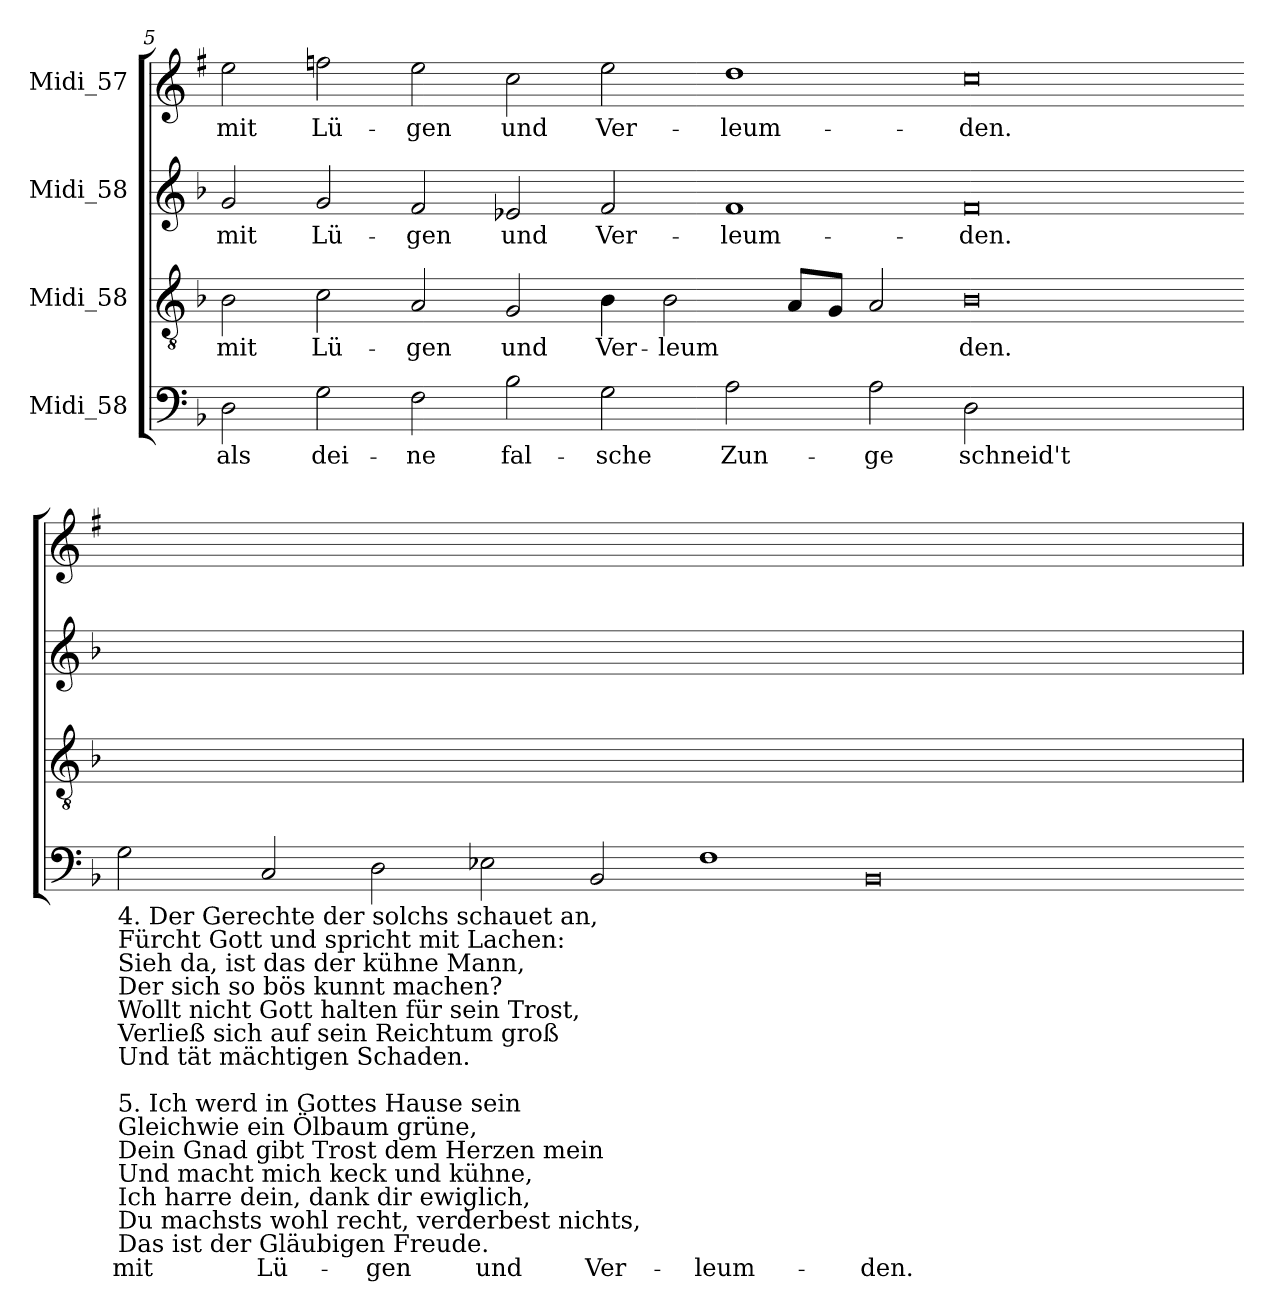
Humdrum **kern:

**kern	**text	**kern	**text	**kern	**text	**kern	**text
*part4	*part4	*part3	*part3	*part2	*part2	*part1	*part1
*staff4	*staff4	*staff3	*staff3	*staff2	*staff2	*staff1	*staff1
*I"Midi_58	*	*I"Midi_58	*	*I"Midi_58	*	*I"Midi_57	*
*clefF4	*	*clefGv2	*	*clefG2	*	*clefG2	*
*	*	*	*	*	*	*ITrd1c2	*
*k[b-]	*	*k[b-]	*	*k[b-]	*	*k[b-]	*
*F:	*	*F:	*	*F:	*	*F:	*
=5	=5	=5	=5	=5	=5	=5	=5
!	!LO:LY:b	!	!LO:LY:b	!	!LO:LY:b	!	!LO:LY:b
2D	als	2B-	mit	2g	mit	2dd	mit
!	!LO:LY:b	!	!LO:LY:b	!	!LO:LY:b	!	!LO:LY:b
2G	dei-	2c	Lü-	2g	Lü-	2ee-X	Lü-
!	!LO:LY:b	!	!LO:LY:b	!	!LO:LY:b	!	!LO:LY:b
2F	-ne	2A	-gen	2f	-gen	2dd	-gen
!	!LO:LY:b	!	!LO:LY:b	!	!LO:LY:b	!	!LO:LY:b
2B-	fal-	2G	und	2e-X	und	2b-	und
!	!LO:LY:b	!	!LO:LY:b	!	!LO:LY:b	!	!LO:LY:b
2G	-sche	4B-	Ver-	2f	Ver-	2dd	Ver-
!	!	!	!LO:LY:b	!	!	!	!
.	.	2B-	-leum	.	.	.	.
!	!LO:LY:b	!	!	!	!LO:LY:b	!	!LO:LY:b
2A	Zun-	.	.	1f	-leum-	1cc	-leum-
.	.	8AL	.	.	.	.	.
.	.	8GJ	.	.	.	.	.
!	!LO:LY:b	!	!	!	!	!	!
2A	-ge	2A	.	.	.	.	.
!	!LO:LY:b	!	!LO:LY:b	!	!LO:LY:b	!	!LO:LY:b
2D	schneid't	0B-	den.	0f	-den.	0b-	-den.
1.ryy	.	.	.	.	.	.	.
=	=-	=-	=-	=-	=-	=-	=-
!LO:TX:b:t=4. Der Gerechte der solchs schauet an,\nFürcht Gott und spricht mit Lachen&colon;\nSieh da, ist das der kühne Mann,\nDer sich so bös kunnt machen?\nWollt nicht Gott halten für sein Trost,\nVerließ sich auf sein Reichtum groß\nUnd tät mächtigen Schaden.\n\n5. Ich werd in Gottes Hause sein\nGleichwie ein Ölbaum grüne,\nDein Gnad gibt Trost dem Herzen mein\nUnd macht mich keck und kühne,\nIch harre dein, dank dir ewiglich,\nDu machsts wohl recht, verderbest nichts,\nDas ist der Gläubigen Freude.	!	!	!	!	!	!	!
!	!LO:LY:b	!	!	!	!	!	!
2G	mit	4ryy	.	4ryy	.	4ryy	.
.	.	00ryy	.	00ryy	.	00ryy	.
!	!LO:LY:b	!	!	!	!	!	!
2C	Lü-	.	.	.	.	.	.
!	!LO:LY:b	!	!	!	!	!	!
2D	-gen	.	.	.	.	.	.
!	!LO:LY:b	!	!	!	!	!	!
2E-X	und	.	.	.	.	.	.
!	!LO:LY:b	!	!	!	!	!	!
2BB-	Ver-	.	.	.	.	.	.
!	!LO:LY:b	!	!	!	!	!	!
1F	-leum-	.	.	.	.	.	.
!	!LO:LY:b	!	!	!	!	!	!
0BB-	-den.	.	.	.	.	.	.
.	.	1ryy	.	1ryy	.	1ryy	.
.	.	4ryy	.	4ryy	.	4ryy	.
=-	=	=	=	=	=	=	=
*-	*-	*-	*-	*-	*-	*-	*-
